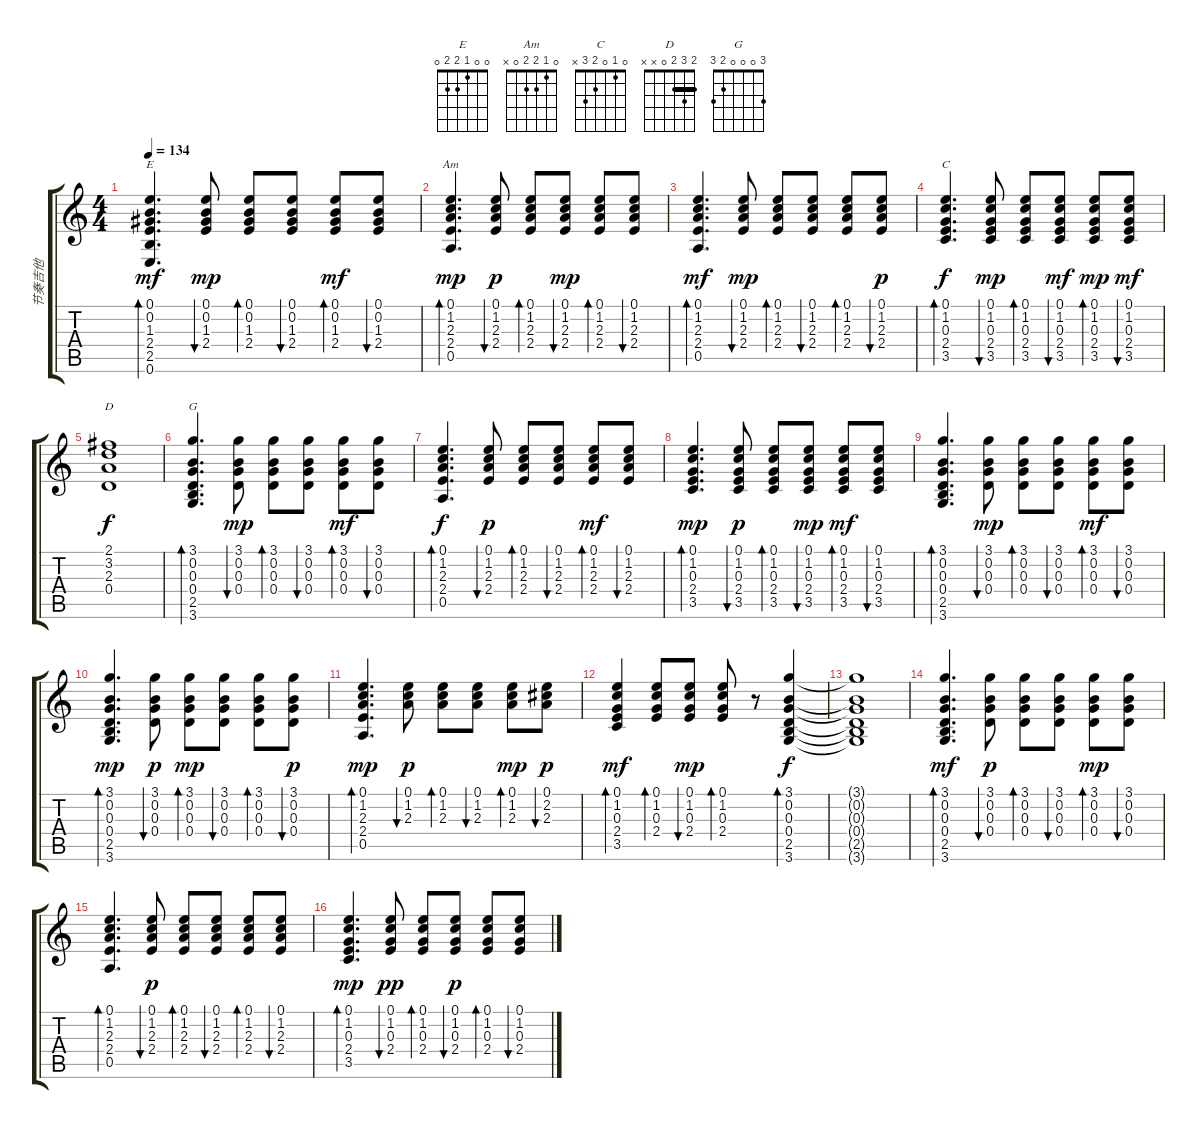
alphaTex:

\track ("节奏吉他" "节奏吉他") {instrument acousticguitarsteel}
\staff {score tabs}
\tuning (E4 B3 G3 D3 A2 E2) {hide}
\chord ("E" 0 0 1 2 2 0)
\chord ("Am" 0 1 2 2 0 x)
\chord ("C" 0 1 0 2 3 x)
\chord ("D" 2 3 2 0 x x) {barre 2}
\chord ("G" 3 0 0 0 2 3)
\ts (4 4)
\tempo 134
\clef g2
\ks c
(0.1 0.2 1.3 2.4 2.5 0.6).4{d bd 30 ch "E" dy mf} (0.1 0.2 1.3 2.4).8{bu 30 dy mp} (0.1 0.2 1.3 2.4).8{bd 30} (0.1 0.2 1.3 2.4).8{bu 30} (0.1 0.2 1.3 2.4).8{bd 30 dy mf} (0.1 0.2 1.3 2.4).8{bu 30} |
(0.1 1.2 2.3 2.4 0.5).4{d bd 60 ch "Am" dy mp} (0.1 1.2 2.3 2.4).8{bu 60 dy p} (0.1 1.2 2.3 2.4).8{bd 60} (0.1 1.2 2.3 2.4).8{bu 60 dy mp} (0.1 1.2 2.3 2.4).8{bd 60} (0.1 1.2 2.3 2.4).8{bu 60} |
(0.1 1.2 2.3 2.4 0.5).4{d bd 60 dy mf} (0.1 1.2 2.3 2.4).8{bu 60 dy mp} (0.1 1.2 2.3 2.4).8{bd 60} (0.1 1.2 2.3 2.4).8{bu 60} (0.1 1.2 2.3 2.4).8{bd 60} (0.1 1.2 2.3 2.4).8{bu 60 dy p} |
(0.1 1.2 0.3 2.4 3.5).4{d bd 60 ch "C" dy f} (0.1 1.2 0.3 2.4 3.5).8{bu 60 dy mp} (0.1 1.2 0.3 2.4 3.5).8{bd 60} (0.1 1.2 0.3 2.4 3.5).8{bu 60 dy mf} (0.1 1.2 0.3 2.4 3.5).8{bd 60 dy mp} (0.1 1.2 0.3 2.4 3.5).8{bu 60 dy mf} |
(2.1 3.2 2.3 0.4).1{ch "D" dy f} |
(3.1 0.2 0.3 0.4 2.5 3.6).4{d bd 30 ch "G"} (3.1 0.2 0.3 0.4).8{bu 30 dy mp} (3.1 0.2 0.3 0.4).8{bd 30} (3.1 0.2 0.3 0.4).8{bu 30} (3.1 0.2 0.3 0.4).8{bd 30 dy mf} (3.1 0.2 0.3 0.4).8{bu 30} |
(0.1 1.2 2.3 2.4 0.5).4{d bd 60 dy f} (0.1 1.2 2.3 2.4).8{bu 60 dy p} (0.1 1.2 2.3 2.4).8{bd 60} (0.1 1.2 2.3 2.4).8{bu 60} (0.1 1.2 2.3 2.4).8{bd 60 dy mf} (0.1 1.2 2.3 2.4).8{bu 60} |
(0.1 1.2 0.3 2.4 3.5).4{d bd 30 dy mp} (0.1 1.2 0.3 2.4 3.5).8{bu 30 dy p} (0.1 1.2 0.3 2.4 3.5).8{bd 60} (0.1 1.2 0.3 2.4 3.5).8{bu 30 dy mp} (0.1 1.2 0.3 2.4 3.5).8{bd 60 dy mf} (0.1 1.2 0.3 2.4 3.5).8{bu 30} |
(3.1 0.2 0.3 0.4 2.5 3.6).4{d bd 30} (3.1 0.2 0.3 0.4).8{bu 30 dy mp} (3.1 0.2 0.3 0.4).8{bd 30} (3.1 0.2 0.3 0.4).8{bu 30} (3.1 0.2 0.3 0.4).8{bd 30 dy mf} (3.1 0.2 0.3 0.4).8{bu 30} |
(3.1 0.2 0.3 0.4 2.5 3.6).4{d bd 30 dy mp} (3.1 0.2 0.3 0.4).8{bu 30 dy p} (3.1 0.2 0.3 0.4).8{bd 30 dy mp} (3.1 0.2 0.3 0.4).8{bu 30} (3.1 0.2 0.3 0.4).8{bd 30} (3.1 0.2 0.3 0.4).8{bu 30 dy p} |
(0.1 1.2 2.3 2.4 0.5).4{d bd 30 dy mp} (0.1 1.2 2.3).8{bu 30 dy p} (0.1 1.2 2.3).8{bd 30} (0.1 1.2 2.3).8{bu 30} (0.1 1.2 2.3).8{bd 30 dy mp} (0.1 2.2 2.3).8{bu 30 dy p} |
(0.1 1.2 0.3 2.4 3.5).4{bd 60 dy mf} (0.1 1.2 0.3 2.4).8{bd 30} (0.1 1.2 0.3 2.4).8{bu 30 dy mp} (0.1 1.2 0.3 2.4).8{bd 30} r.8 (3.1 0.2 0.3 0.4 2.5 3.6).4{bd 60 dy f} |
(3.1{t} 0.2{t} 0.3{t} 0.4{t} 2.5{t} 3.6{t}).1 |
(3.1 0.2 0.3 0.4 2.5 3.6).4{d bd 30 dy mf} (3.1 0.2 0.3 0.4).8{bu 30 dy p} (3.1 0.2 0.3 0.4).8{bd 30} (3.1 0.2 0.3 0.4).8{bu 30} (3.1 0.2 0.3 0.4).8{bd 30 dy mp} (3.1 0.2 0.3 0.4).8{bu 30} |
(0.1 1.2 2.3 2.4 0.5).4{d bd 30} (0.1 1.2 2.3 2.4).8{bu 30 dy p} (0.1 1.2 2.3 2.4).8{bd 30} (0.1 1.2 2.3 2.4).8{bu 30} (0.1 1.2 2.3 2.4).8{bd 30} (0.1 1.2 2.3 2.4).8{bu 30} |
(0.1 1.2 0.3 2.4 3.5).4{d bd 60 dy mp} (0.1 1.2 0.3 2.4).8{bu 60 dy pp} (0.1 1.2 0.3 2.4).8{bd 60} (0.1 1.2 0.3 2.4).8{bu 60 dy p} (0.1 1.2 0.3 2.4).8{bd 60} (0.1 1.2 0.3 2.4).8{bu 60}
